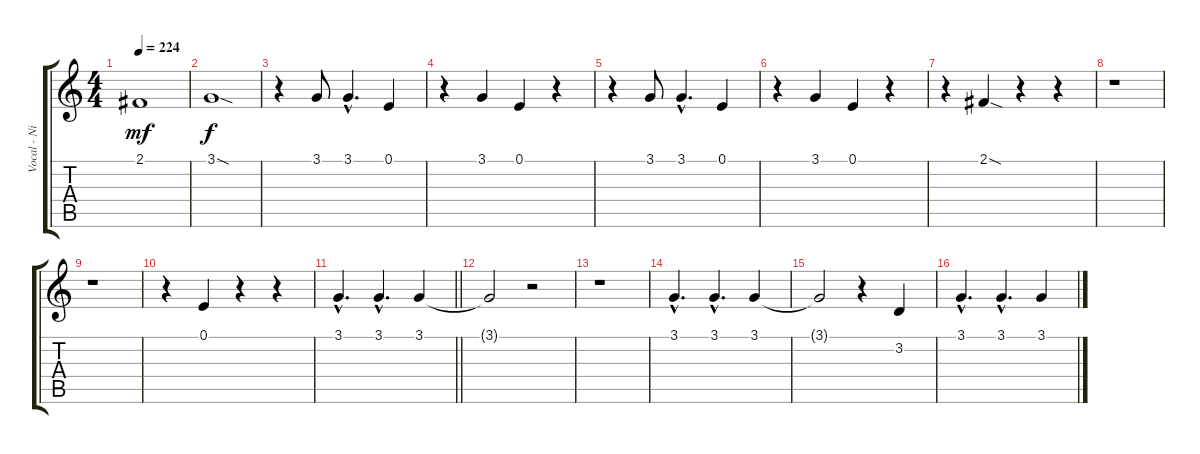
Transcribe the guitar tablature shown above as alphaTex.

\track ("Vocal - Nikola" "Vocal - Ni") {instrument flute}
\staff {score tabs}
\tuning (E4 B3 G3 D3 A2 E2) {hide}
\ts (4 4)
\tempo 224
\clef g2
\ks c
2.1.1{dy mf} |
3.1{sod}.1{dy f} |
r.4 3.1.8 3.1{hac}.4{d} 0.1.4 |
r.4 3.1.4 0.1.4 r.4 |
r.4 3.1.8 3.1{hac}.4{d} 0.1.4 |
r.4 3.1.4 0.1.4 r.4 |
r.4 2.1{sod}.4 r.4 r.4 |
r.1 |
r.1 |
r.4 0.1.4 r.4 r.4 |
\barLineRight lightlight
3.1{hac}.4{d} 3.1{hac}.4{d} 3.1.4 |
3.1{t}.2 r.2 |
r.1 |
3.1{hac}.4{d} 3.1{hac}.4{d} 3.1.4 |
3.1{t}.2 r.4 3.2.4 |
3.1{hac}.4{d} 3.1{hac}.4{d} 3.1.4
